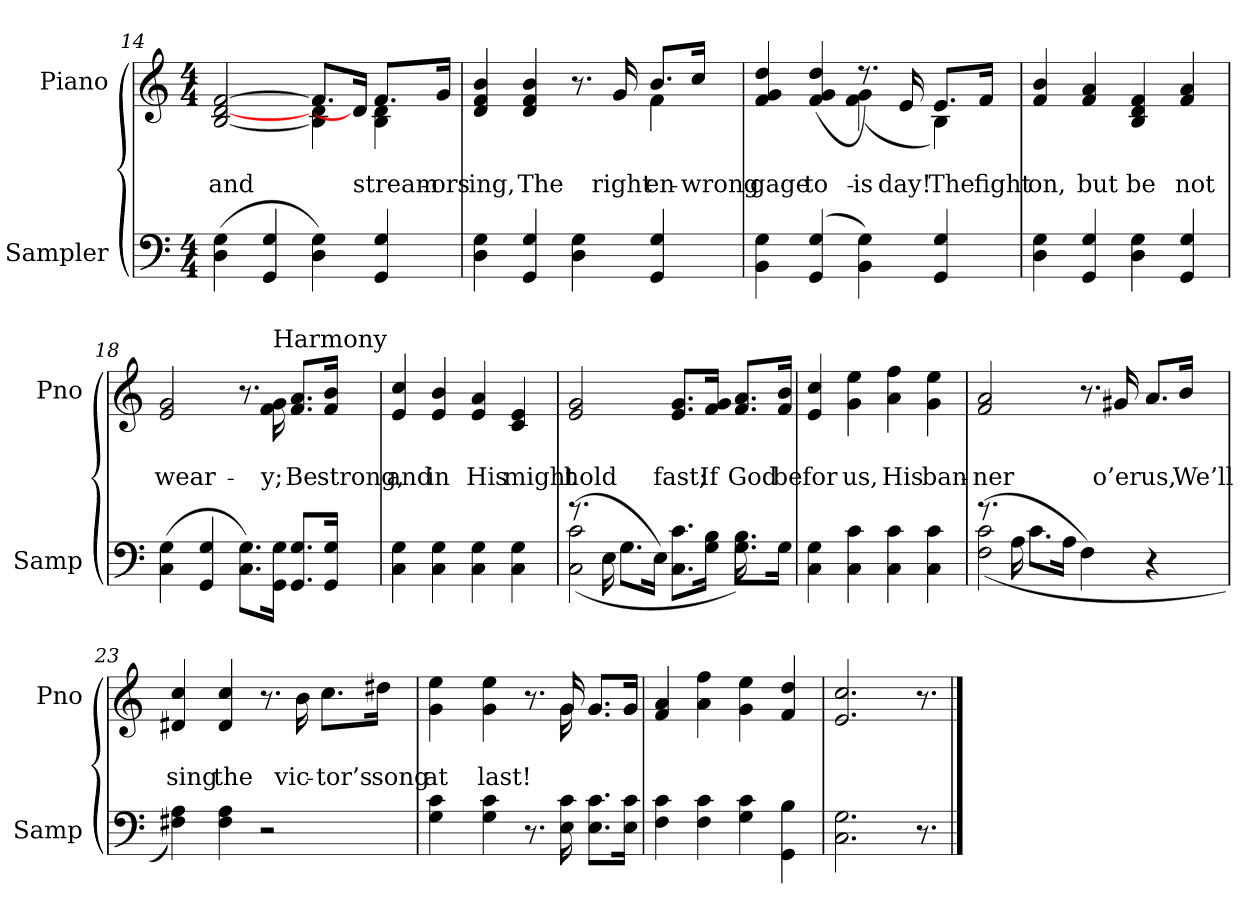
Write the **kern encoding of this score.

**kern	**kern	**text	**text
*part2	*part1	*part1	*part1
*staff2	*staff1	*staff1	*staff1
*I"Sampler	*I"Piano	*	*
*I'Samp	*I'Pno	*	*
*clefF4	*clefG2	*	*
*M4/4	*M4/4	*	*
=14	=14	=14	=14
*	*^	*	*
(4D 4G	[2B [2d [2f	2ryy	.	and
4GG 4G	.	.	.	.
4D 4G)	8.f/L]	4B] 4d	.	.
.	16d/Jk]	.	.	.
4GG 4G	8.f/L	4B 4d	.	stream-
.	16g/Jk	.	.	-ors
=15	=15	=15	=15	=15
4D 4G	4d 4f 4b	2.ryy	.	-ing,
4GG 4G	4d 4f 4b	.	.	The
4D 4G	8.r	.	.	.
.	16g	.	.	right
4GG 4G	8.b/L	4f	.	en-
.	16cc/Jk	.	.	wrong
=16	=16	=16	=16	=16
4BB 4G	4f 4g 4dd	2ryy	.	-gage
(4GG 4G	(4f 4g 4dd	.	.	to-
4BB 4G)	8.r)	(4f 4g	.	is
.	16e/	.	.	-day!
4GG 4G	8.e/L	4B)	.	The
.	16f/Jk	.	.	fight
*	*v	*v	*	*
=17	=17	=17	=17
4D 4G	4f 4b	.	on,
4GG 4G	4f 4a	.	but
4D 4G	4B 4d 4f	.	be
4GG 4G	4f 4a	.	not
=18	=18	=18	=18
(4C 4G	2e 2g	.	wear-
4GG 4G	.	.	.
8.C\ 8.G\L)	8.r	.	.
!	!LO:TX:t=Harmony	!	!
16GG\ 16G\Jk	16f\ 16g\	.	-y;
8.GG/ 8.G/L	8.f/ 8.a/L	.	Be
16GG/ 16G/Jk	16f/ 16b/Jk	.	strong,
=19	=19	=19	=19
4C 4G	4e 4cc	.	and
4C 4G	4e 4b	.	in
4C 4G	4e 4a	.	His
4C 4G	4c 4e	.	might
=20	=20	=20	=20
*^	*	*	*
(8.r	(2C 2c	2e 2g	.	hold
16E\	.	.	.	.
8.G\L	.	.	.	.
16E\Jk)	.	.	.	.
8.C\ 8.c\L	4ryy	8.e/ 8.g/L	.	fast;
16G\ 16B\Jk	.	16f/ 16g/Jk	.	If
8.G\ 8.B\L	16G)	8.f/ 8.a/L	.	God
.	8.ryy	.	.	.
16G\Jk	.	16f/ 16b/Jk	.	be
*v	*v	*	*	*
=21	=21	=21	=21
4C 4G	4e 4cc	.	for
4C 4c	4g 4ee	.	us,
4C 4c	4a 4ff	.	His
4C 4c	4g 4ee	.	ban-
=22	=22	=22	=22
*^	*	*	*
(8.r	(2F 2c	2f 2a	.	-ner
16A\	.	.	.	.
8.c\L	.	.	.	.
16A\Jk	.	.	.	.
4F)	2ryy	8.r	.	.
.	.	16g#X	.	o’er
4r	.	8.a/L	.	us,
.	.	16b/Jk	.	We’ll
*v	*v	*	*	*
=23	=23	=23	=23
4F#X 4A)	4d#X 4cc	.	sing
4F# 4A	4d# 4cc	.	the
2r	8.r	.	.
.	16b	.	vic-
.	8.cc\L	.	-tor’s
.	16dd#X\Jk	.	song
=24	=24	=24	=24
*	*^	*	*
4G 4c	4g 4ee	8.ryy	.	at
*	*v	*v	*	*
4G 4c	4g 4ee	.	last!
8.r	8.r	.	.
*	*^	*	*
16E 16c	16g/	16g	.	.
8.E\ 8.c\L	8.g/L	8.g/L	.	.
16E\ 16c\Jk	16g/Jk	16g/Jk	.	.
*	*v	*v	*	*
=25	=25	=25	=25
4F 4c	4f 4a	.	.
4F 4c	4a 4ff	.	.
4G 4c	4g 4ee	.	.
4GG 4B	4f 4dd	.	.
=26	=26	=26	=26
2.C 2.G	2.e 2.cc	.	.
8.r	8.r	.	.
==	==	==	==
*-	*-	*-	*-
